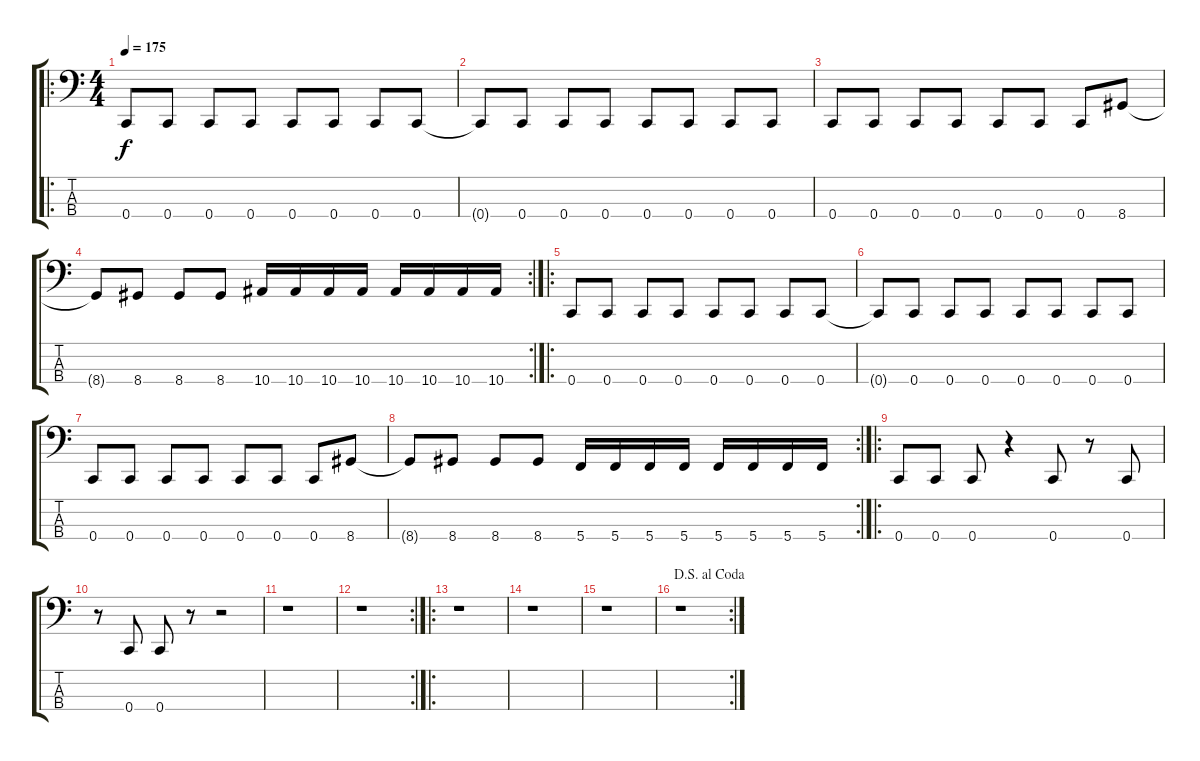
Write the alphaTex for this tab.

\track "" {instrument electricbasspick}
\staff {score tabs}
\tuning (F2 C2 G1 C1) {hide}
\ro
\ts (4 4)
\tempo 175
\clef f4
\ks c
0.4.8{dy f} 0.4.8 0.4.8 0.4.8 0.4.8 0.4.8 0.4.8 0.4.8 |
0.4{t}.8 0.4.8 0.4.8 0.4.8 0.4.8 0.4.8 0.4.8 0.4.8 |
0.4.8 0.4.8 0.4.8 0.4.8 0.4.8 0.4.8 0.4.8 8.4.8 |
\rc 2
8.4{t}.8 8.4.8 8.4.8 8.4.8 10.4.16 10.4.16 10.4.16 10.4.16 10.4.16 10.4.16 10.4.16 10.4.16 |
\ro
0.4.8 0.4.8 0.4.8 0.4.8 0.4.8 0.4.8 0.4.8 0.4.8 |
0.4{t}.8 0.4.8 0.4.8 0.4.8 0.4.8 0.4.8 0.4.8 0.4.8 |
0.4.8 0.4.8 0.4.8 0.4.8 0.4.8 0.4.8 0.4.8 8.4.8 |
\rc 2
8.4{t}.8 8.4.8 8.4.8 8.4.8 5.4.16 5.4.16 5.4.16 5.4.16 5.4.16 5.4.16 5.4.16 5.4.16 |
\ro
0.4.8 0.4.8 0.4.8 r.4 0.4.8 r.8 0.4.8 |
r.8 0.4.8 0.4.8 r.8 r.2 |
r.1 |
\rc 2
r.1 |
\ro
r.1 |
r.1 |
r.1 |
\rc 2
\jump dalsegnoalcoda
r.1
